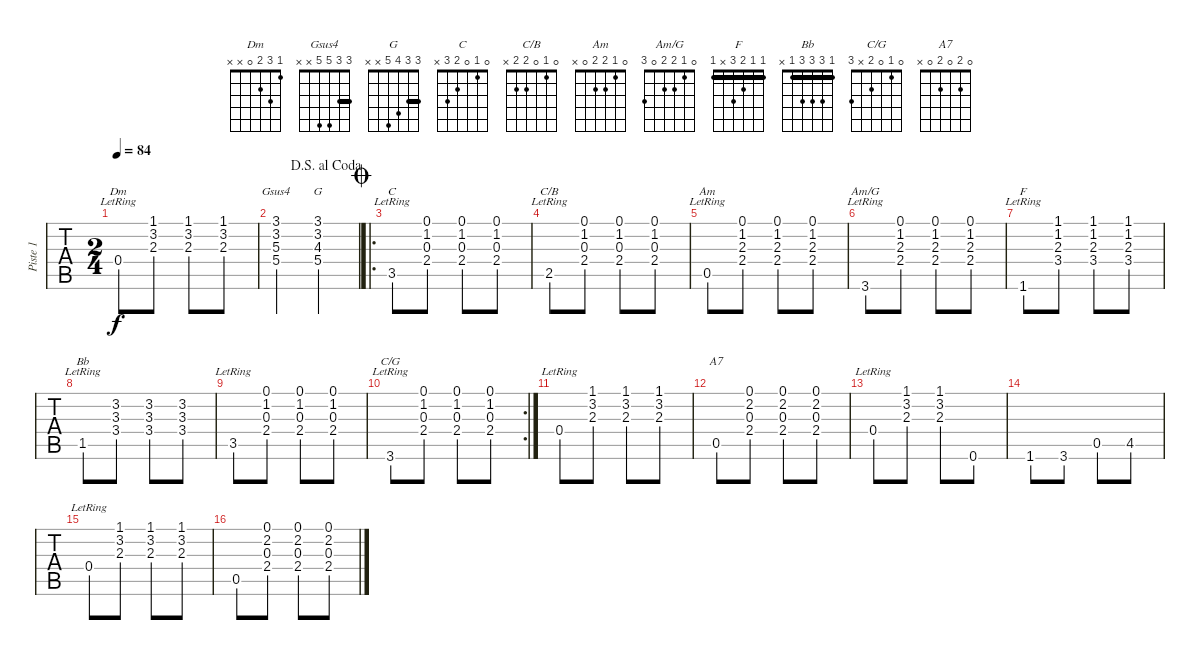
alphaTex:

\track ("Piste 1" "Piste 1") {instrument acousticguitarsteel}
\staff {tabs}
\tuning (E4 B3 G3 D3 A2 E2) {hide}
\chord ("Dm" 1 3 2 0 x x)
\chord ("Gsus4" 3 3 5 5 x x) {barre 3}
\chord ("G" 3 3 4 5 x x) {barre 3}
\chord ("C" 0 1 0 2 3 x)
\chord ("C/B" 0 1 0 2 2 x)
\chord ("Am" 0 1 2 2 0 x)
\chord ("Am/G" 0 1 2 2 0 3)
\chord ("F" 1 1 2 3 x 1) {barre 1}
\chord ("Bb" 1 3 3 3 1 x) {barre 1}
\chord ("C/G" 0 1 0 2 x 3)
\chord ("A7" 0 2 0 2 0 x)
\ts (2 4)
\tempo 84
\clef g2
\ks c
0.4{lr}.8{ch "Dm" dy f} (1.1 3.2 2.3).8 (1.1 3.2 2.3).8 (1.1 3.2 2.3).8 |
\jump dalsegnoalcoda
(3.1 3.2 5.3 5.4).4{ch "Gsus4"} (3.1 3.2 4.3 5.4).4{ch "G"} |
\ro
\jump coda
3.5{lr}.8{ch "C"} (0.1 1.2 0.3 2.4).8 (0.1 1.2 0.3 2.4).8 (0.1 1.2 0.3 2.4).8 |
2.5{lr}.8{ch "C/B"} (0.1 1.2 0.3 2.4).8 (0.1 1.2 0.3 2.4).8 (0.1 1.2 0.3 2.4).8 |
0.5{lr}.8{ch "Am"} (0.1 1.2 2.3 2.4).8 (0.1 1.2 2.3 2.4).8 (0.1 1.2 2.3 2.4).8 |
3.6{lr}.8{ch "Am/G"} (0.1 1.2 2.3 2.4).8 (0.1 1.2 2.3 2.4).8 (0.1 1.2 2.3 2.4).8 |
1.6{lr}.8{ch "F"} (1.1 1.2 2.3 3.4).8 (1.1 1.2 2.3 3.4).8 (1.1 1.2 2.3 3.4).8 |
1.5{lr}.8{ch "Bb"} (3.2 3.3 3.4).8 (3.2 3.3 3.4).8 (3.2 3.3 3.4).8 |
3.5{lr}.8 (0.1 1.2 0.3 2.4).8 (0.1 1.2 0.3 2.4).8 (0.1 1.2 0.3 2.4).8 |
\rc 2
3.6{lr}.8{ch "C/G"} (0.1 1.2 0.3 2.4).8 (0.1 1.2 0.3 2.4).8 (0.1 1.2 0.3 2.4).8 |
0.4{lr}.8 (1.1 3.2 2.3).8 (1.1 3.2 2.3).8 (1.1 3.2 2.3).8 |
0.5.8{ch "A7"} (0.1 2.2 0.3 2.4).8 (0.1 2.2 0.3 2.4).8 (0.1 2.2 0.3 2.4).8 |
0.4{lr}.8 (1.1 3.2 2.3).8 (1.1 3.2 2.3).8 0.6.8 |
1.6.8 3.6.8 0.5.8 4.5.8 |
0.4{lr}.8 (1.1 3.2 2.3).8 (1.1 3.2 2.3).8 (1.1 3.2 2.3).8 |
0.5.8 (0.1 2.2 0.3 2.4).8 (0.1 2.2 0.3 2.4).8 (0.1 2.2 0.3 2.4).8
